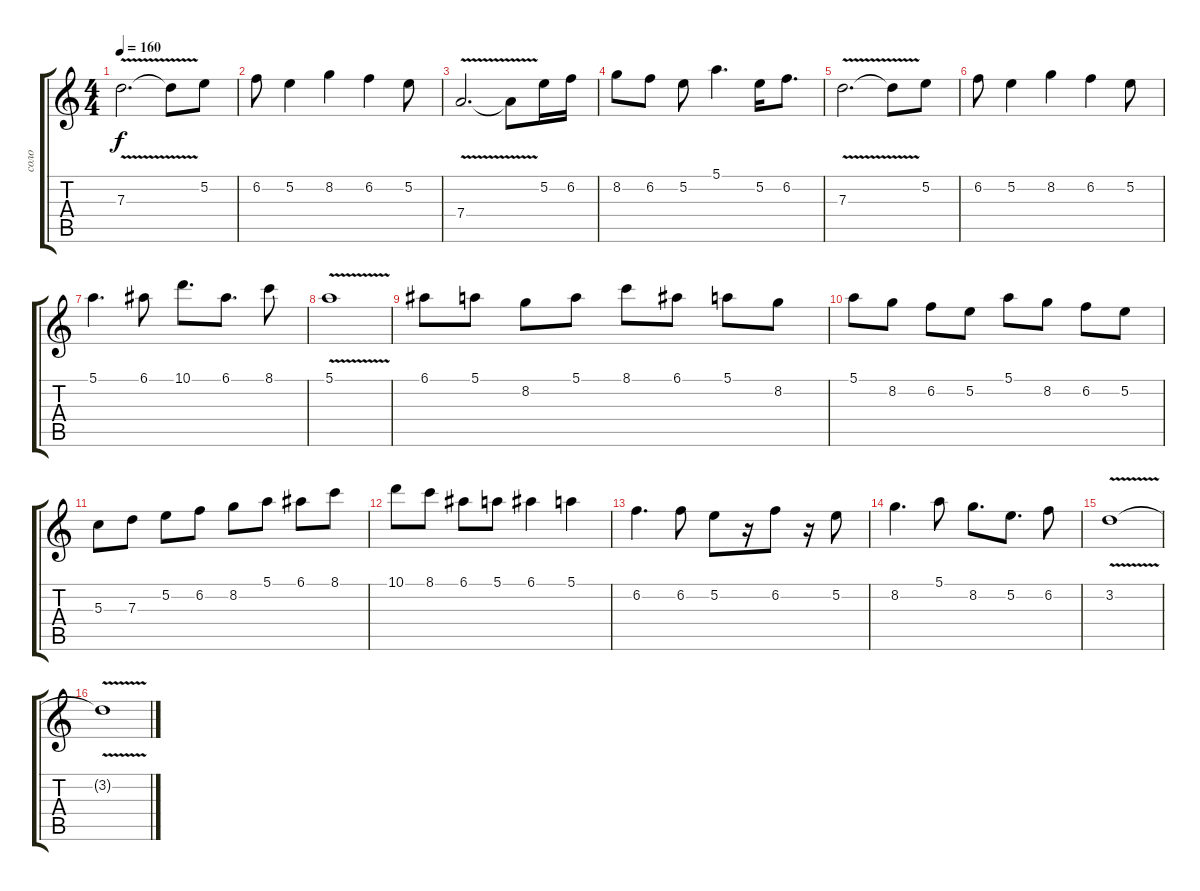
\track ("соло" "соло") {instrument overdrivenguitar}
\staff {score tabs}
\tuning (E4 B3 G3 D3 A2 E2) {hide}
\ts (4 4)
\tempo 160
\clef g2
\ks c
7.3{v}.2{d dy f} 7.3{t}.8 5.2.8 |
6.2.8 5.2.4 8.2.4 6.2.4 5.2.8 |
7.4{v}.2{d} 7.4{t}.8 5.2.16 6.2.16 |
8.2.8 6.2.8 5.2.8 5.1.4{d} 5.2.16 6.2.8{d} |
7.3{v}.2{d} 7.3{t}.8 5.2.8 |
6.2.8 5.2.4 8.2.4 6.2.4 5.2.8 |
5.1.4{d} 6.1.8 10.1.8{d} 6.1.8{d} 8.1.8 |
5.1{v}.1 |
6.1.8 5.1.8 8.2.8 5.1.8 8.1.8 6.1.8 5.1.8 8.2.8 |
5.1.8 8.2.8 6.2.8 5.2.8 5.1.8 8.2.8 6.2.8 5.2.8 |
5.3.8 7.3.8 5.2.8 6.2.8 8.2.8 5.1.8 6.1.8 8.1.8 |
10.1.8 8.1.8 6.1.8 5.1.8 6.1.4 5.1.4 |
6.2.4{d} 6.2.8 5.2.8 r.16 6.2.8 r.16 5.2.8 |
8.2.4{d} 5.1.8 8.2.8{d} 5.2.8{d} 6.2.8 |
3.2{v}.1 |
3.2{t}.1
